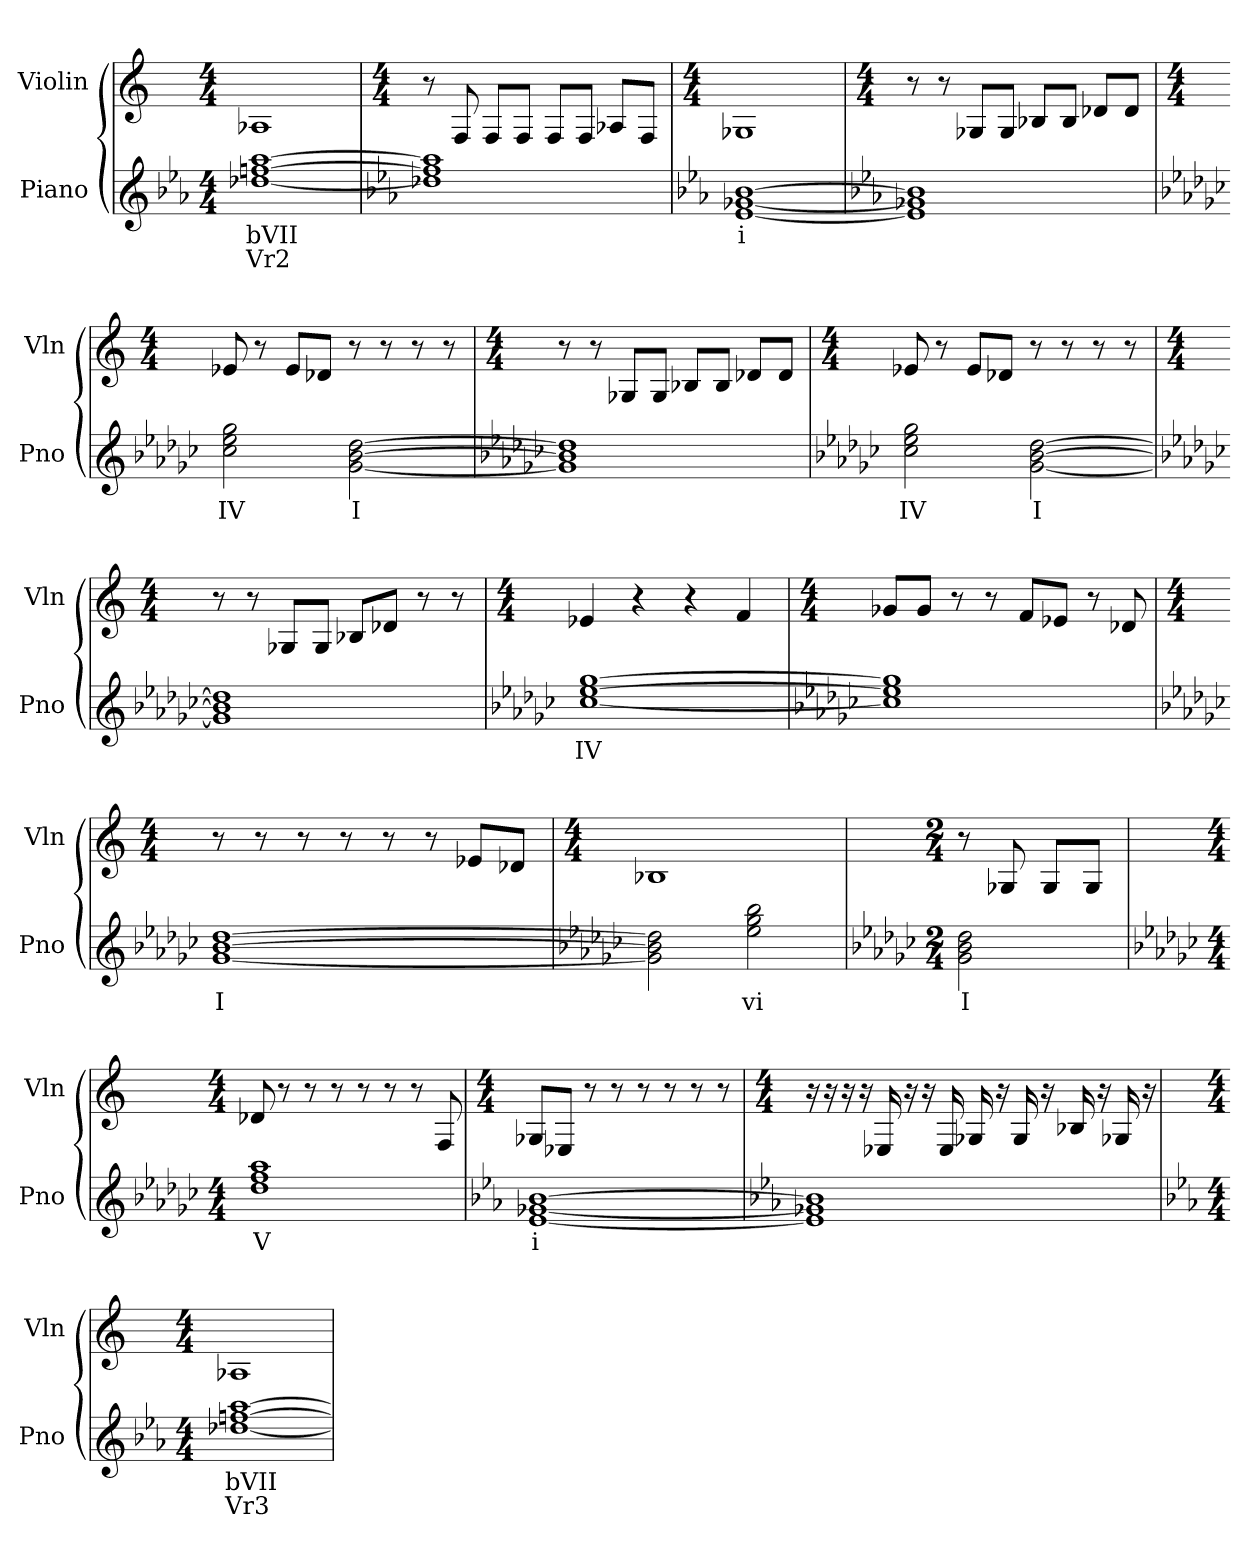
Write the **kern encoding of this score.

**kern	**text	**text	**kern
*part2	*part2	*part2	*part1
*staff2	*staff2	*staff2	*staff1
*I"Piano	*	*	*I"Violin
*I'Pno	*	*	*I'Vln
*k[b-e-a-]	*	*	*
*E-:	*	*	*
*M4/4	*	*	*M4/4
=	=	=	=
[1dd-X [1ffn [1aa-	bVII	Vr2	1A-X
=	=	=	=
*k[b-e-a-]	*	*	*
*E-:	*	*	*
*	*	*	*M4/4
1dd-X] 1ffn] 1aa-]	.	.	8r
.	.	.	8F
.	.	.	8FL
.	.	.	8FJ
.	.	.	8FL
.	.	.	8FJ
.	.	.	8A-XL
.	.	.	8FJ
=	=	=	=
*k[b-e-a-]	*	*	*
*E-:	*	*	*
*	*	*	*M4/4
[1e- [1g-X [1b-	i	.	1G-X
=	=	=	=
*k[b-e-a-]	*	*	*
*E-:	*	*	*
*	*	*	*M4/4
1e-] 1g-X] 1b-]	.	.	8r
.	.	.	8r
.	.	.	8G-XL
.	.	.	8G-J
.	.	.	8B-XL
.	.	.	8B-J
.	.	.	8d-XL
.	.	.	8d-J
=	=	=	=
*k[b-e-a-d-g-c-]	*	*	*
*G-:	*	*	*
*	*	*	*M4/4
2cc- 2ee- 2gg-	IV	.	8e-X
.	.	.	8r
.	.	.	8e-L
.	.	.	8d-XJ
[2g- [2b- [2dd-	I	.	8r
.	.	.	8r
.	.	.	8r
.	.	.	8r
=	=	=	=
*k[b-e-a-d-g-c-]	*	*	*
*G-:	*	*	*
*	*	*	*M4/4
1g-] 1b-] 1dd-]	.	.	8r
.	.	.	8r
.	.	.	8G-XL
.	.	.	8G-J
.	.	.	8B-XL
.	.	.	8B-J
.	.	.	8d-XL
.	.	.	8d-J
=	=	=	=
*k[b-e-a-d-g-c-]	*	*	*
*G-:	*	*	*
*	*	*	*M4/4
2cc- 2ee- 2gg-	IV	.	8e-X
.	.	.	8r
.	.	.	8e-L
.	.	.	8d-XJ
[2g- [2b- [2dd-	I	.	8r
.	.	.	8r
.	.	.	8r
.	.	.	8r
=	=	=	=
*k[b-e-a-d-g-c-]	*	*	*
*G-:	*	*	*
*	*	*	*M4/4
1g-] 1b-] 1dd-]	.	.	8r
.	.	.	8r
.	.	.	8G-XL
.	.	.	8G-J
.	.	.	8B-XL
.	.	.	8d-XJ
.	.	.	8r
.	.	.	8r
=	=	=	=
*k[b-e-a-d-g-c-]	*	*	*
*G-:	*	*	*
*	*	*	*M4/4
[1cc- [1ee- [1gg-	IV	.	4e-X
.	.	.	4r
.	.	.	4r
.	.	.	4f
=	=	=	=
*k[b-e-a-d-g-c-]	*	*	*
*G-:	*	*	*
*	*	*	*M4/4
1cc-] 1ee-] 1gg-]	.	.	8g-XL
.	.	.	8g-J
.	.	.	8r
.	.	.	8r
.	.	.	8fL
.	.	.	8e-XJ
.	.	.	8r
.	.	.	8d-X
=	=	=	=
*k[b-e-a-d-g-c-]	*	*	*
*G-:	*	*	*
*	*	*	*M4/4
[1g- [1b- [1dd-	I	.	8r
.	.	.	8r
.	.	.	8r
.	.	.	8r
.	.	.	8r
.	.	.	8r
.	.	.	8e-XL
.	.	.	8d-XJ
=	=	=	=
*k[b-e-a-d-g-c-]	*	*	*
*G-:	*	*	*
*	*	*	*M4/4
2g-] 2b-] 2dd-]	.	.	1B-X
2ee- 2gg- 2bb-	vi	.	.
=	=	=	=
*k[b-e-a-d-g-c-]	*	*	*
*G-:	*	*	*
*M2/4	*	*	*M2/4
2g- 2b- 2dd-	I	.	8r
.	.	.	8G-X
.	.	.	8G-L
.	.	.	8G-J
=	=	=	=
*k[b-e-a-d-g-c-]	*	*	*
*G-:	*	*	*
*M4/4	*	*	*M4/4
1dd- 1ff 1aa-	V	.	8d-X
.	.	.	8r
.	.	.	8r
.	.	.	8r
.	.	.	8r
.	.	.	8r
.	.	.	8r
.	.	.	8F
=	=	=	=
*k[b-e-a-]	*	*	*
*E-:	*	*	*
*	*	*	*M4/4
[1e- [1g-X [1b-	i	.	8G-XL
.	.	.	8E-XJ
.	.	.	8r
.	.	.	8r
.	.	.	8r
.	.	.	8r
.	.	.	8r
.	.	.	8r
=	=	=	=
*k[b-e-a-]	*	*	*
*E-:	*	*	*
*	*	*	*M4/4
1e-] 1g-X] 1b-]	.	.	16r
.	.	.	16r
.	.	.	16r
.	.	.	16r
.	.	.	16E-X
.	.	.	16r
.	.	.	16r
.	.	.	16E-
.	.	.	16G-X
.	.	.	16r
.	.	.	16G-
.	.	.	16r
.	.	.	16B-X
.	.	.	16r
.	.	.	16G-X
.	.	.	16r
=	=	=	=
*k[b-e-a-]	*	*	*
*E-:	*	*	*
*M4/4	*	*	*M4/4
[1dd-X [1ffn [1aa-	bVII	Vr3	1A-X
=	=	=	=
*-	*-	*-	*-
